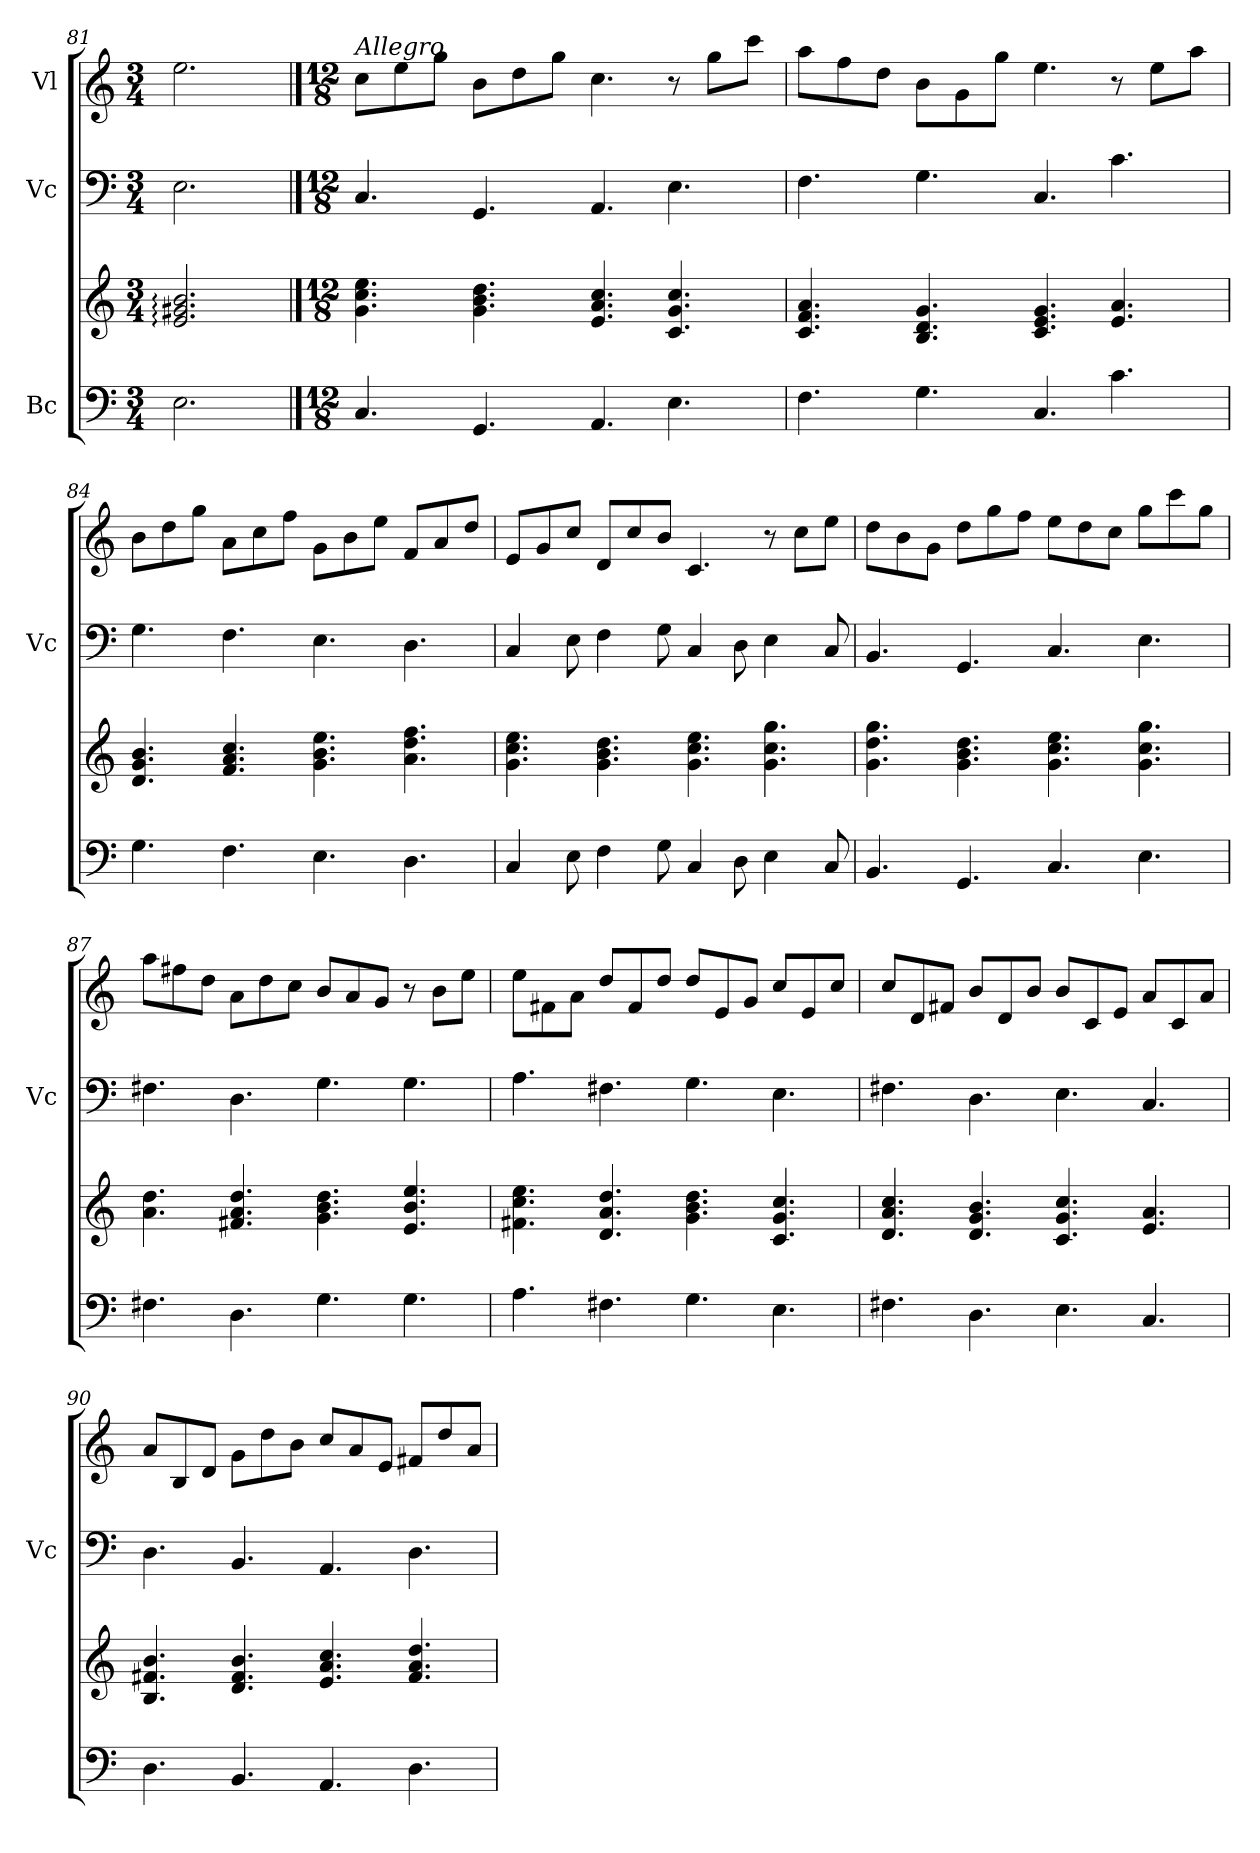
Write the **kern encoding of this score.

**kern	**kern	**kern	**kern
*part3	*part3	*part2	*part1
*staff4	*staff3	*staff2	*staff1
*I"Bc	*	*I"Vc	*I"Vl
*	*	*I'Vc	*
*clefF4	*clefG2	*clefF4	*clefG2
*k[]	*k[]	*k[]	*k[]
*M3/4	*M3/4	*M3/4	*M3/4
=81	=81	=81	=81
2.E\	2.e/: 2.g#X/: 2.b/:	2.E\	2.ee\
!!LO:PB:g=z
==82	==82	==82	==82
*M12/8	*M12/8	*M12/8	*M12/8
*	*	*	*MM150
!	!	!	!LO:TX:a:i:t=Allegro
4.C/	4.g\ 4.cc\ 4.ee\	4.C/	8cc\L
.	.	.	8ee\
.	.	.	8gg\J
4.GG/	4.g\ 4.b\ 4.dd\	4.GG/	8b\L
.	.	.	8dd\
.	.	.	8gg\J
4.AA/	4.e/ 4.a/ 4.cc/	4.AA/	4.cc\
4.E\	4.c/ 4.g/ 4.cc/	4.E\	8r
.	.	.	8gg\L
.	.	.	8ccc\J
=83	=83	=83	=83
4.F\	4.c/ 4.f/ 4.a/	4.F\	8aa\L
.	.	.	8ff\
.	.	.	8dd\J
4.G\	4.B/ 4.d/ 4.g/	4.G\	8b\L
.	.	.	8g\
.	.	.	8gg\J
4.C/	4.c/ 4.e/ 4.g/	4.C/	4.ee\
4.c\	4.e/ 4.a/	4.c\	8r
.	.	.	8ee\L
.	.	.	8aa\J
=84	=84	=84	=84
4.G\	4.d/ 4.g/ 4.b/	4.G\	8b\L
.	.	.	8dd\
.	.	.	8gg\J
4.F\	4.f/ 4.a/ 4.cc/	4.F\	8a\L
.	.	.	8cc\
.	.	.	8ff\J
4.E\	4.g\ 4.b\ 4.ee\	4.E\	8g\L
.	.	.	8b\
.	.	.	8ee\J
4.D\	4.a\ 4.dd\ 4.ff\	4.D\	8f/L
.	.	.	8a/
.	.	.	8dd/J
=85	=85	=85	=85
4C/	4.g\ 4.cc\ 4.ee\	4C/	8e/L
.	.	.	8g/
8E\	.	8E\	8cc/J
4F\	4.g\ 4.b\ 4.dd\	4F\	8d/L
.	.	.	8cc/
8G\	.	8G\	8b/J
4C/	4.g\ 4.cc\ 4.ee\	4C/	4.c/
8D\	.	8D\	.
4E\	4.g\ 4.cc\ 4.gg\	4E\	8r
.	.	.	8cc\L
8C/	.	8C/	8ee\J
!!LO:LB:g=z
=86	=86	=86	=86
4.BB/	4.g\ 4.dd\ 4.gg\	4.BB/	8dd\L
.	.	.	8b\
.	.	.	8g\J
4.GG/	4.g\ 4.b\ 4.dd\	4.GG/	8dd\L
.	.	.	8gg\
.	.	.	8ff\J
4.C/	4.g\ 4.cc\ 4.ee\	4.C/	8ee\L
.	.	.	8dd\
.	.	.	8cc\J
4.E\	4.g\ 4.cc\ 4.gg\	4.E\	8gg\L
.	.	.	8ccc\
.	.	.	8gg\J
=87	=87	=87	=87
4.F#X\	4.a\ 4.dd\	4.F#X\	8aa\L
.	.	.	8ff#X\
.	.	.	8dd\J
4.D\	4.f#X/ 4.a/ 4.dd/	4.D\	8a\L
.	.	.	8dd\
.	.	.	8cc\J
4.G\	4.g\ 4.b\ 4.dd\	4.G\	8b/L
.	.	.	8a/
.	.	.	8g/J
4.G\	4.e/ 4.b/ 4.ee/	4.G\	8r
.	.	.	8b\L
.	.	.	8ee\J
=88	=88	=88	=88
4.A\	4.f#X\ 4.cc\ 4.ee\	4.A\	8ee\L
.	.	.	8f#X\
.	.	.	8a\J
4.F#X\	4.d/ 4.a/ 4.dd/	4.F#X\	8dd/L
.	.	.	8f#/
.	.	.	8dd/J
4.G\	4.g\ 4.b\ 4.dd\	4.G\	8dd/L
.	.	.	8e/
.	.	.	8g/J
4.E\	4.c/ 4.g/ 4.cc/	4.E\	8cc/L
.	.	.	8e/
.	.	.	8cc/J
=89	=89	=89	=89
4.F#X\	4.d/ 4.a/ 4.cc/	4.F#X\	8cc/L
.	.	.	8d/
.	.	.	8f#X/J
4.D\	4.d/ 4.g/ 4.b/	4.D\	8b/L
.	.	.	8d/
.	.	.	8b/J
4.E\	4.c/ 4.g/ 4.cc/	4.E\	8b/L
.	.	.	8c/
.	.	.	8e/J
4.C/	4.e/ 4.a/	4.C/	8a/L
.	.	.	8c/
.	.	.	8a/J
!!LO:LB:g=z
=90	=90	=90	=90
4.D\	4.B/ 4.f#X/ 4.b/	4.D\	8a/L
.	.	.	8B/
.	.	.	8d/J
4.BB/	4.d/ 4.f#/ 4.b/	4.BB/	8g\L
.	.	.	8dd\
.	.	.	8b\J
4.AA/	4.e/ 4.a/ 4.cc/	4.AA/	8cc/L
.	.	.	8a/
.	.	.	8e/J
4.D\	4.f#/ 4.a/ 4.dd/	4.D\	8f#X/L
.	.	.	8dd/
.	.	.	8a/J
=	=	=	=
*-	*-	*-	*-
